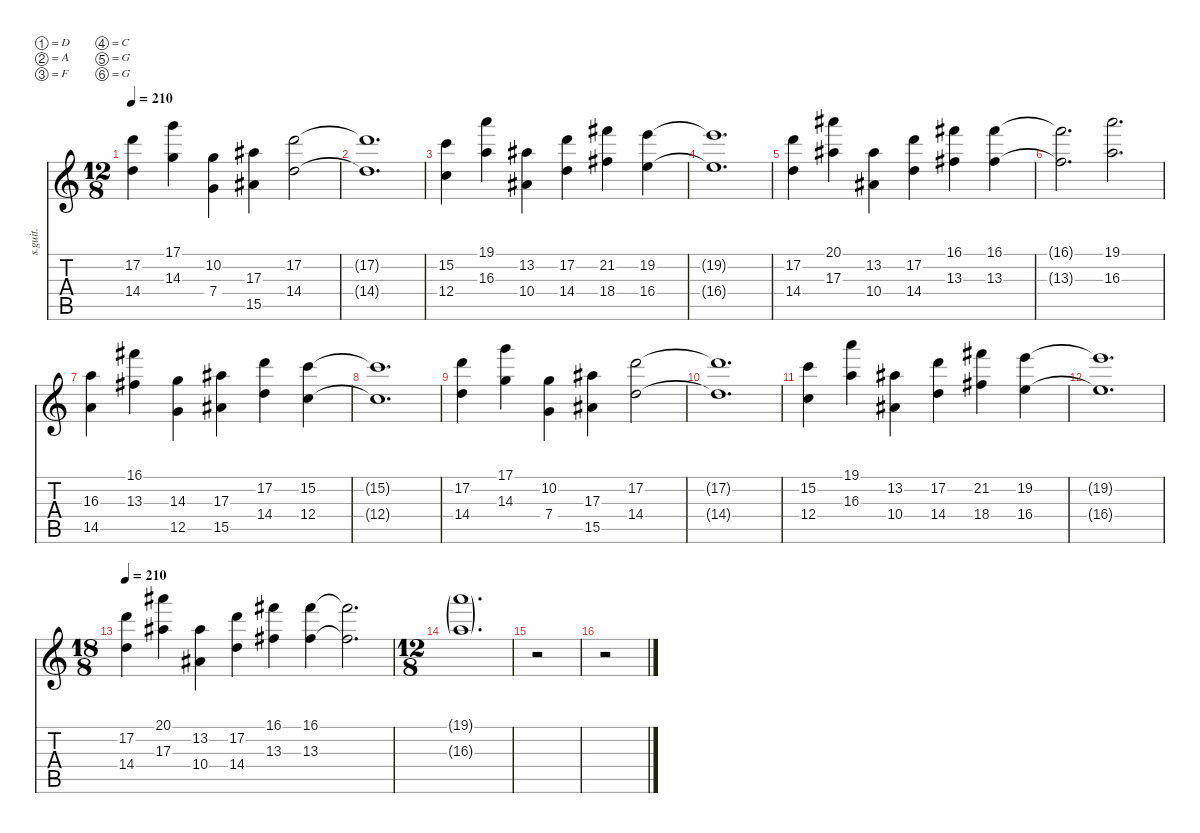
\defaultSystemsLayout 4
\hideDynamics
\bracketExtendMode nobrackets
\track ("FX 1" "s.guit.") {instrument distortionguitar}
\staff {score tabs}
\tuning (D4 A3 F3 C3 G2 G1)
\ts (12 8)
\tempo 210
\clef g2
\ks c
(17.2 14.4).4{lyrics (0 "") lyrics (1 "") lyrics (2 "") lyrics (3 "") lyrics (4 "") dy f} (17.1 14.3).4{lyrics (0 "") lyrics (1 "") lyrics (2 "") lyrics (3 "") lyrics (4 "")} (10.2 7.4).4{lyrics (0 "") lyrics (1 "") lyrics (2 "") lyrics (3 "") lyrics (4 "")} (17.3{acc #} 15.5{acc #}).4{lyrics (0 "") lyrics (1 "") lyrics (2 "") lyrics (3 "") lyrics (4 "")} (17.2 14.4).2{lyrics (0 "") lyrics (1 "") lyrics (2 "") lyrics (3 "") lyrics (4 "")} |
(17.2{t} 14.4{t}).1{d lyrics (0 "") lyrics (1 "") lyrics (2 "") lyrics (3 "") lyrics (4 "")} |
(15.2 12.4).4{lyrics (0 "") lyrics (1 "") lyrics (2 "") lyrics (3 "") lyrics (4 "")} (19.1 16.3).4{lyrics (0 "") lyrics (1 "") lyrics (2 "") lyrics (3 "") lyrics (4 "")} (13.2{acc #} 10.4{acc #}).4{lyrics (0 "") lyrics (1 "") lyrics (2 "") lyrics (3 "") lyrics (4 "")} (17.2 14.4).4{lyrics (0 "") lyrics (1 "") lyrics (2 "") lyrics (3 "") lyrics (4 "")} (21.2{acc #} 18.4{acc #}).4{lyrics (0 "") lyrics (1 "") lyrics (2 "") lyrics (3 "") lyrics (4 "")} (19.2 16.4).4{lyrics (0 "") lyrics (1 "") lyrics (2 "") lyrics (3 "") lyrics (4 "")} |
(19.2{t} 16.4{t}).1{d lyrics (0 "") lyrics (1 "") lyrics (2 "") lyrics (3 "") lyrics (4 "")} |
(17.2 14.4).4{lyrics (0 "") lyrics (1 "") lyrics (2 "") lyrics (3 "") lyrics (4 "")} (20.1{acc #} 17.3{acc #}).4{lyrics (0 "") lyrics (1 "") lyrics (2 "") lyrics (3 "") lyrics (4 "")} (13.2{acc #} 10.4{acc #}).4{lyrics (0 "") lyrics (1 "") lyrics (2 "") lyrics (3 "") lyrics (4 "")} (17.2 14.4).4{lyrics (0 "") lyrics (1 "") lyrics (2 "") lyrics (3 "") lyrics (4 "")} (16.1{acc #} 13.3{acc #}).4{lyrics (0 "") lyrics (1 "") lyrics (2 "") lyrics (3 "") lyrics (4 "")} (16.1{acc #} 13.3{acc #}).4{lyrics (0 "") lyrics (1 "") lyrics (2 "") lyrics (3 "") lyrics (4 "")} |
(16.1{t acc #} 13.3{t acc #}).2{d lyrics (0 "") lyrics (1 "") lyrics (2 "") lyrics (3 "") lyrics (4 "")} (19.1 16.3).2{d lyrics (0 "") lyrics (1 "") lyrics (2 "") lyrics (3 "") lyrics (4 "")} |
(16.3 14.5).4{lyrics (0 "") lyrics (1 "") lyrics (2 "") lyrics (3 "") lyrics (4 "")} (16.1{acc #} 13.3{acc #}).4{lyrics (0 "") lyrics (1 "") lyrics (2 "") lyrics (3 "") lyrics (4 "")} (14.3 12.5).4{lyrics (0 "") lyrics (1 "") lyrics (2 "") lyrics (3 "") lyrics (4 "")} (17.3{acc #} 15.5{acc #}).4{lyrics (0 "") lyrics (1 "") lyrics (2 "") lyrics (3 "") lyrics (4 "")} (17.2 14.4).4{lyrics (0 "") lyrics (1 "") lyrics (2 "") lyrics (3 "") lyrics (4 "")} (15.2 12.4).4{lyrics (0 "") lyrics (1 "") lyrics (2 "") lyrics (3 "") lyrics (4 "")} |
(15.2{t} 12.4{t}).1{d lyrics (0 "") lyrics (1 "") lyrics (2 "") lyrics (3 "") lyrics (4 "")} |
(17.2 14.4).4{lyrics (0 "") lyrics (1 "") lyrics (2 "") lyrics (3 "") lyrics (4 "")} (17.1 14.3).4{lyrics (0 "") lyrics (1 "") lyrics (2 "") lyrics (3 "") lyrics (4 "")} (10.2 7.4).4{lyrics (0 "") lyrics (1 "") lyrics (2 "") lyrics (3 "") lyrics (4 "")} (17.3{acc #} 15.5{acc #}).4{lyrics (0 "") lyrics (1 "") lyrics (2 "") lyrics (3 "") lyrics (4 "")} (17.2 14.4).2{lyrics (0 "") lyrics (1 "") lyrics (2 "") lyrics (3 "") lyrics (4 "")} |
(17.2{t} 14.4{t}).1{d lyrics (0 "") lyrics (1 "") lyrics (2 "") lyrics (3 "") lyrics (4 "")} |
(15.2 12.4).4{lyrics (0 "") lyrics (1 "") lyrics (2 "") lyrics (3 "") lyrics (4 "")} (19.1 16.3).4{lyrics (0 "") lyrics (1 "") lyrics (2 "") lyrics (3 "") lyrics (4 "")} (13.2{acc #} 10.4{acc #}).4{lyrics (0 "") lyrics (1 "") lyrics (2 "") lyrics (3 "") lyrics (4 "")} (17.2 14.4).4{lyrics (0 "") lyrics (1 "") lyrics (2 "") lyrics (3 "") lyrics (4 "")} (21.2{acc #} 18.4{acc #}).4{lyrics (0 "") lyrics (1 "") lyrics (2 "") lyrics (3 "") lyrics (4 "")} (19.2 16.4).4{lyrics (0 "") lyrics (1 "") lyrics (2 "") lyrics (3 "") lyrics (4 "")} |
(19.2{t} 16.4{t}).1{d lyrics (0 "") lyrics (1 "") lyrics (2 "") lyrics (3 "") lyrics (4 "")} |
\ts (18 8)
\beaming (8 2 2 2 2)
\tempo 210
(17.2 14.4).4{lyrics (0 "") lyrics (1 "") lyrics (2 "") lyrics (3 "") lyrics (4 "")} (20.1{acc #} 17.3{acc #}).4{lyrics (0 "") lyrics (1 "") lyrics (2 "") lyrics (3 "") lyrics (4 "")} (13.2{acc #} 10.4{acc #}).4{lyrics (0 "") lyrics (1 "") lyrics (2 "") lyrics (3 "") lyrics (4 "")} (17.2 14.4).4{lyrics (0 "") lyrics (1 "") lyrics (2 "") lyrics (3 "") lyrics (4 "")} (16.1{acc #} 13.3{acc #}).4{lyrics (0 "") lyrics (1 "") lyrics (2 "") lyrics (3 "") lyrics (4 "")} (16.1{acc #} 13.3{acc #}).4{lyrics (0 "") lyrics (1 "") lyrics (2 "") lyrics (3 "") lyrics (4 "")} (16.1{t acc #} 13.3{t acc #}).2{d lyrics (0 "") lyrics (1 "") lyrics (2 "") lyrics (3 "") lyrics (4 "")} |
\ts (12 8)
\beaming (8 2 2 2 2)
(19.1{g} 16.3{g}).1{d lyrics (0 "") lyrics (1 "") lyrics (2 "") lyrics (3 "") lyrics (4 "")} |
r.2 |
r.2
